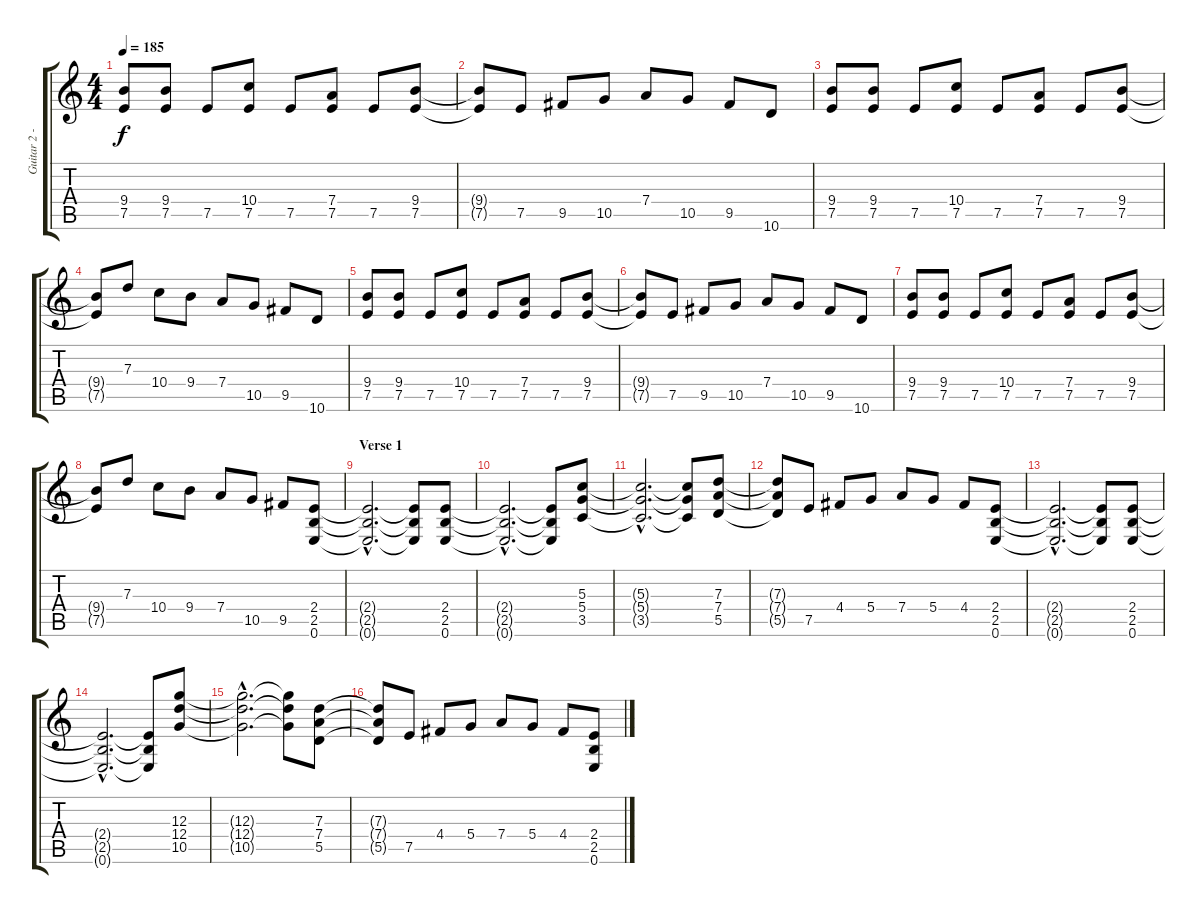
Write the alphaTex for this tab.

\track ("Guitar 2 - Smith" "Guitar 2 -") {instrument overdrivenguitar}
\staff {score tabs}
\tuning (E4 B3 G3 D3 A2 E2) {hide}
\ts (4 4)
\tempo 185
\clef g2
\ks c
(9.4 7.5).8{dy f instrument overdrivenguitar} (9.4 7.5).8 7.5.8 (10.4 7.5).8 7.5.8 (7.4 7.5).8 7.5.8 (9.4 7.5).8 |
(9.4{t} 7.5{t}).8 7.5.8 9.5.8 10.5.8 7.4.8 10.5.8 9.5.8 10.6.8 |
(9.4 7.5).8 (9.4 7.5).8 7.5.8 (10.4 7.5).8 7.5.8 (7.4 7.5).8 7.5.8 (9.4 7.5).8 |
(9.4{t} 7.5{t}).8 7.3.8 10.4.8 9.4.8 7.4.8 10.5.8 9.5.8 10.6.8 |
(9.4 7.5).8 (9.4 7.5).8 7.5.8 (10.4 7.5).8 7.5.8 (7.4 7.5).8 7.5.8 (9.4 7.5).8 |
(9.4{t} 7.5{t}).8 7.5.8 9.5.8 10.5.8 7.4.8 10.5.8 9.5.8 10.6.8 |
(9.4 7.5).8 (9.4 7.5).8 7.5.8 (10.4 7.5).8 7.5.8 (7.4 7.5).8 7.5.8 (9.4 7.5).8 |
(9.4{t} 7.5{t}).8 7.3.8 10.4.8 9.4.8 7.4.8 10.5.8 9.5.8 (2.4 2.5 0.6).8 |
\section ("" "Verse 1")
(2.4{hac t} 2.5{hac t} 0.6{hac t}).2{d} (2.4{t} 2.5{t} 0.6{t}).8 (2.4 2.5 0.6).8 |
(2.4{hac t} 2.5{hac t} 0.6{hac t}).2{d} (2.4{t} 2.5{t} 0.6{t}).8 (5.3 5.4 3.5).8 |
(5.3{hac t} 5.4{hac t} 3.5{hac t}).2{d} (5.3{t} 5.4{t} 3.5{t}).8 (7.3 7.4 5.5).8 |
(7.3{t} 7.4{t} 5.5{t}).8 7.5.8 4.4.8 5.4.8 7.4.8 5.4.8 4.4.8 (2.4 2.5 0.6).8 |
(2.4{hac t} 2.5{hac t} 0.6{hac t}).2{d} (2.4{t} 2.5{t} 0.6{t}).8 (2.4 2.5 0.6).8 |
(2.4{hac t} 2.5{hac t} 0.6{hac t}).2{d} (2.4{t} 2.5{t} 0.6{t}).8 (12.3 12.4 10.5).8 |
(12.3{hac t} 12.4{hac t} 10.5{hac t}).2{d} (12.3{t} 12.4{t} 10.5{t}).8 (7.3 7.4 5.5).8 |
(7.3{t} 7.4{t} 5.5{t}).8 7.5.8 4.4.8 5.4.8 7.4.8 5.4.8 4.4.8 (2.4 2.5 0.6).8
